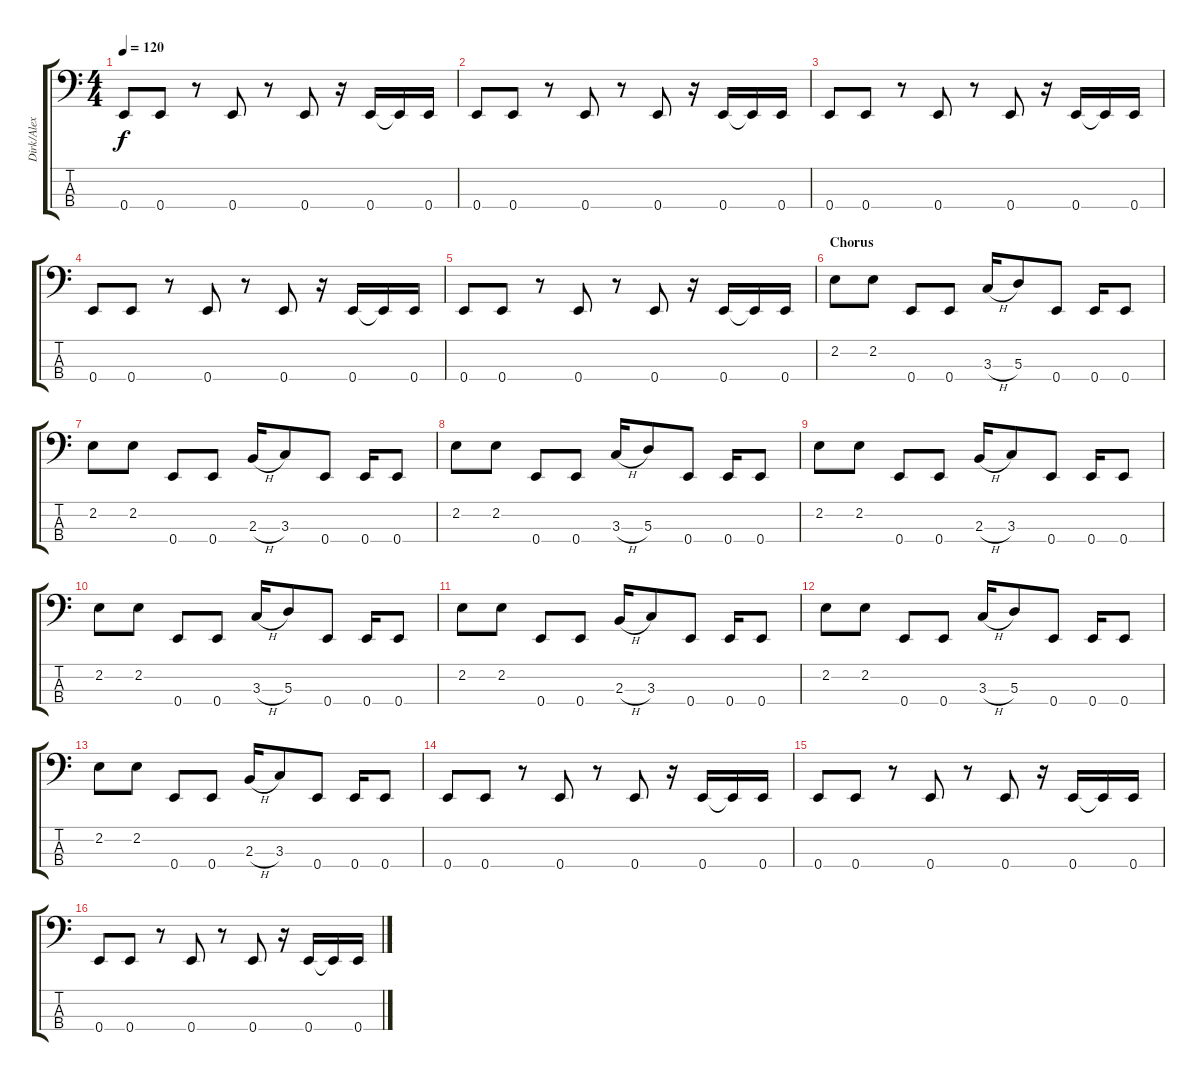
\track ("Dirk/Alex" "Dirk/Alex") {instrument electricbassfinger}
\staff {score tabs}
\tuning (G2 D2 A1 E1) {hide}
\ts (4 4)
\tempo 120
\clef f4
\ks c
0.4.8{dy f} 0.4.8 r.8 0.4.8 r.8 0.4.8 r.16 0.4.16 0.4{t}.16 0.4.16 |
0.4.8 0.4.8 r.8 0.4.8 r.8 0.4.8 r.16 0.4.16 0.4{t}.16 0.4.16 |
0.4.8 0.4.8 r.8 0.4.8 r.8 0.4.8 r.16 0.4.16 0.4{t}.16 0.4.16 |
0.4.8 0.4.8 r.8 0.4.8 r.8 0.4.8 r.16 0.4.16 0.4{t}.16 0.4.16 |
0.4.8 0.4.8 r.8 0.4.8 r.8 0.4.8 r.16 0.4.16 0.4{t}.16 0.4.16 |
\section ("" "Chorus")
2.2.8 2.2.8 0.4.8 0.4.8 3.3{h}.16 5.3.8 0.4.8 0.4.16 0.4.8 |
2.2.8 2.2.8 0.4.8 0.4.8 2.3{h}.16 3.3.8 0.4.8 0.4.16 0.4.8 |
2.2.8 2.2.8 0.4.8 0.4.8 3.3{h}.16 5.3.8 0.4.8 0.4.16 0.4.8 |
2.2.8 2.2.8 0.4.8 0.4.8 2.3{h}.16 3.3.8 0.4.8 0.4.16 0.4.8 |
2.2.8 2.2.8 0.4.8 0.4.8 3.3{h}.16 5.3.8 0.4.8 0.4.16 0.4.8 |
2.2.8 2.2.8 0.4.8 0.4.8 2.3{h}.16 3.3.8 0.4.8 0.4.16 0.4.8 |
2.2.8 2.2.8 0.4.8 0.4.8 3.3{h}.16 5.3.8 0.4.8 0.4.16 0.4.8 |
2.2.8 2.2.8 0.4.8 0.4.8 2.3{h}.16 3.3.8 0.4.8 0.4.16 0.4.8 |
0.4.8 0.4.8 r.8 0.4.8 r.8 0.4.8 r.16 0.4.16 0.4{t}.16 0.4.16 |
0.4.8 0.4.8 r.8 0.4.8 r.8 0.4.8 r.16 0.4.16 0.4{t}.16 0.4.16 |
0.4.8 0.4.8 r.8 0.4.8 r.8 0.4.8 r.16 0.4.16 0.4{t}.16 0.4.16
